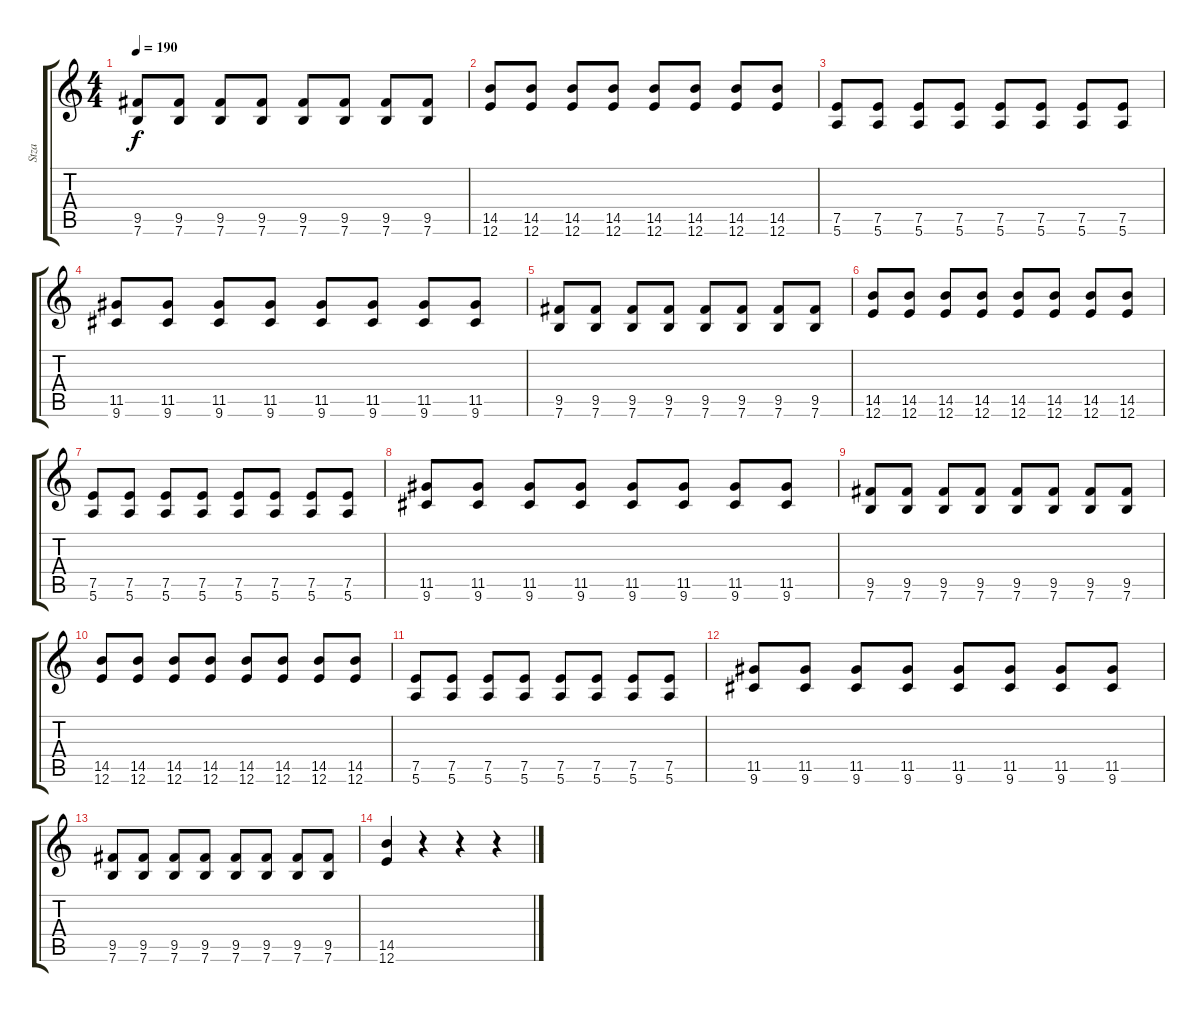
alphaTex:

\track ("Stza" "Stza") {instrument distortionguitar}
\staff {score tabs}
\tuning (E4 B3 G3 D3 A2 E2) {hide}
\ts (4 4)
\tempo 190
\clef g2
\ks c
(9.5 7.6).8{dy f} (9.5 7.6).8 (9.5 7.6).8 (9.5 7.6).8 (9.5 7.6).8 (9.5 7.6).8 (9.5 7.6).8 (9.5 7.6).8 |
(14.5 12.6).8 (14.5 12.6).8 (14.5 12.6).8 (14.5 12.6).8 (14.5 12.6).8 (14.5 12.6).8 (14.5 12.6).8 (14.5 12.6).8 |
(7.5 5.6).8 (7.5 5.6).8 (7.5 5.6).8 (7.5 5.6).8 (7.5 5.6).8 (7.5 5.6).8 (7.5 5.6).8 (7.5 5.6).8 |
(11.5 9.6).8 (11.5 9.6).8 (11.5 9.6).8 (11.5 9.6).8 (11.5 9.6).8 (11.5 9.6).8 (11.5 9.6).8 (11.5 9.6).8 |
(9.5 7.6).8 (9.5 7.6).8 (9.5 7.6).8 (9.5 7.6).8 (9.5 7.6).8 (9.5 7.6).8 (9.5 7.6).8 (9.5 7.6).8 |
(14.5 12.6).8 (14.5 12.6).8 (14.5 12.6).8 (14.5 12.6).8 (14.5 12.6).8 (14.5 12.6).8 (14.5 12.6).8 (14.5 12.6).8 |
(7.5 5.6).8 (7.5 5.6).8 (7.5 5.6).8 (7.5 5.6).8 (7.5 5.6).8 (7.5 5.6).8 (7.5 5.6).8 (7.5 5.6).8 |
(11.5 9.6).8 (11.5 9.6).8 (11.5 9.6).8 (11.5 9.6).8 (11.5 9.6).8 (11.5 9.6).8 (11.5 9.6).8 (11.5 9.6).8 |
(9.5 7.6).8 (9.5 7.6).8 (9.5 7.6).8 (9.5 7.6).8 (9.5 7.6).8 (9.5 7.6).8 (9.5 7.6).8 (9.5 7.6).8 |
(14.5 12.6).8 (14.5 12.6).8 (14.5 12.6).8 (14.5 12.6).8 (14.5 12.6).8 (14.5 12.6).8 (14.5 12.6).8 (14.5 12.6).8 |
(7.5 5.6).8 (7.5 5.6).8 (7.5 5.6).8 (7.5 5.6).8 (7.5 5.6).8 (7.5 5.6).8 (7.5 5.6).8 (7.5 5.6).8 |
(11.5 9.6).8 (11.5 9.6).8 (11.5 9.6).8 (11.5 9.6).8 (11.5 9.6).8 (11.5 9.6).8 (11.5 9.6).8 (11.5 9.6).8 |
(9.5 7.6).8 (9.5 7.6).8 (9.5 7.6).8 (9.5 7.6).8 (9.5 7.6).8 (9.5 7.6).8 (9.5 7.6).8 (9.5 7.6).8 |
(14.5 12.6).4 r.4 r.4 r.4
